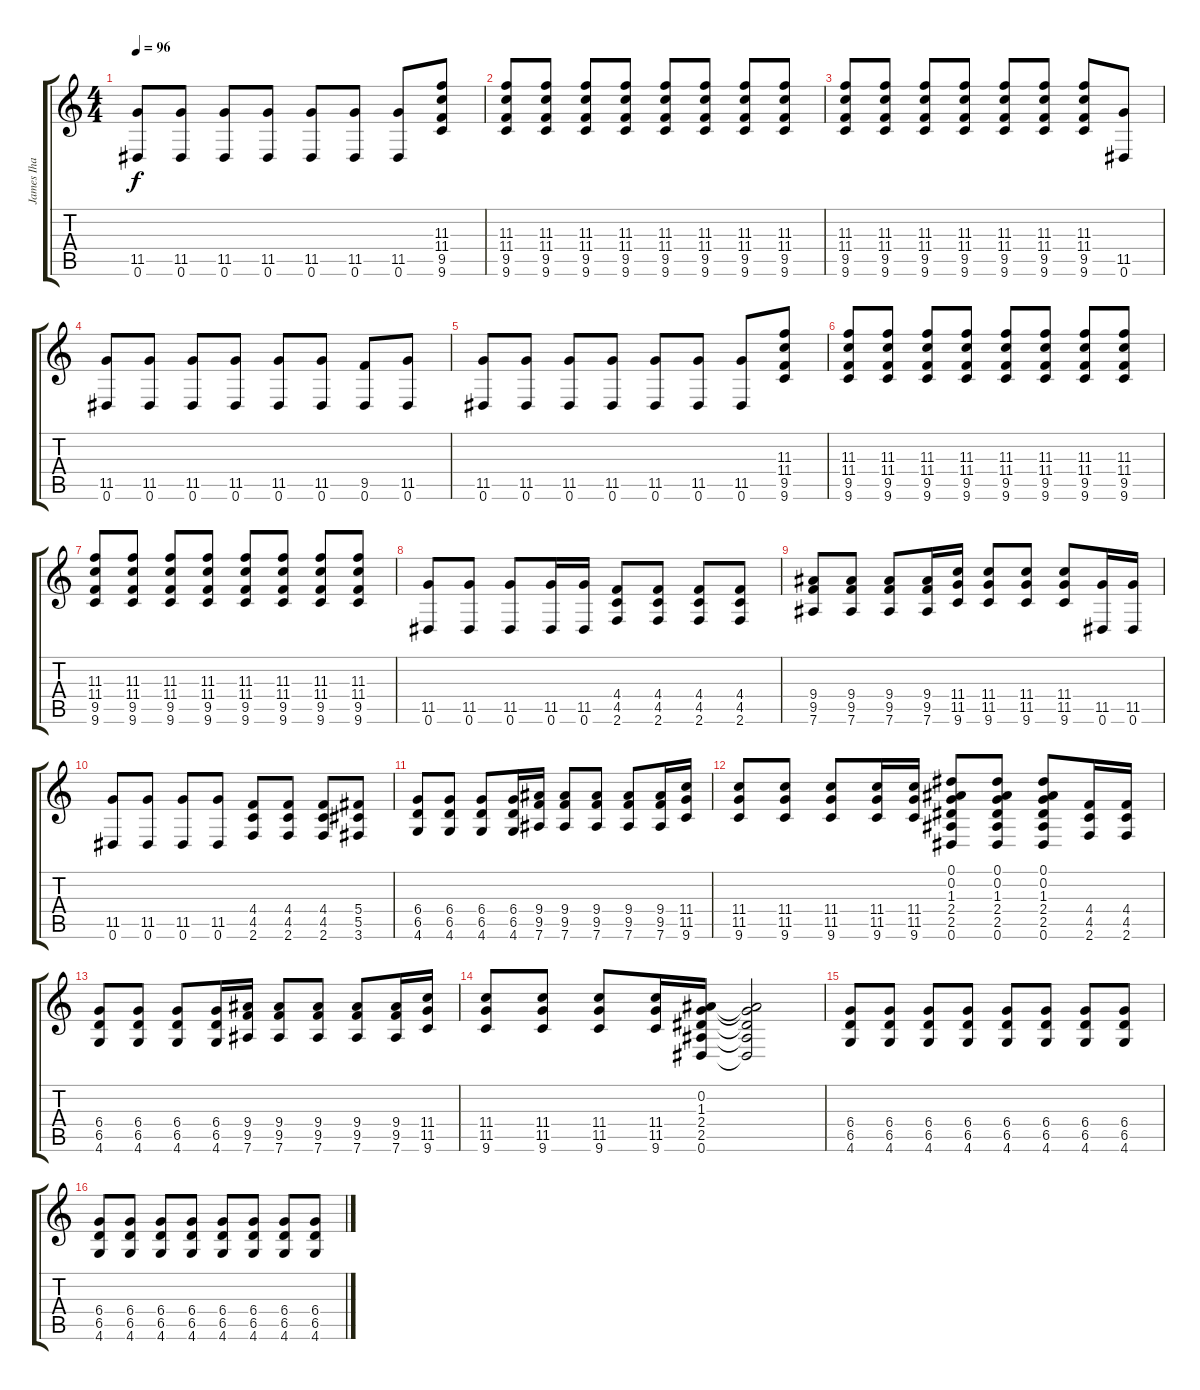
\track ("James Iha" "James Iha") {instrument distortionguitar}
\staff {score tabs}
\tuning (Eb4 Bb3 Gb3 Db3 Ab2 Eb2) {hide}
\ts (4 4)
\tempo 96
\clef g2
\ks c
(11.5 0.6).8{dy f} (11.5 0.6).8 (11.5 0.6).8 (11.5 0.6).8 (11.5 0.6).8 (11.5 0.6).8 (11.5 0.6).8 (11.3 11.4 9.5 9.6).8 |
(11.3 11.4 9.5 9.6).8 (11.3 11.4 9.5 9.6).8 (11.3 11.4 9.5 9.6).8 (11.3 11.4 9.5 9.6).8 (11.3 11.4 9.5 9.6).8 (11.3 11.4 9.5 9.6).8 (11.3 11.4 9.5 9.6).8 (11.3 11.4 9.5 9.6).8 |
(11.3 11.4 9.5 9.6).8 (11.3 11.4 9.5 9.6).8 (11.3 11.4 9.5 9.6).8 (11.3 11.4 9.5 9.6).8 (11.3 11.4 9.5 9.6).8 (11.3 11.4 9.5 9.6).8 (11.3 11.4 9.5 9.6).8 (11.5 0.6).8 |
(11.5 0.6).8 (11.5 0.6).8 (11.5 0.6).8 (11.5 0.6).8 (11.5 0.6).8 (11.5 0.6).8 (9.5 0.6).8 (11.5 0.6).8 |
(11.5 0.6).8 (11.5 0.6).8 (11.5 0.6).8 (11.5 0.6).8 (11.5 0.6).8 (11.5 0.6).8 (11.5 0.6).8 (11.3 11.4 9.5 9.6).8 |
(11.3 11.4 9.5 9.6).8 (11.3 11.4 9.5 9.6).8 (11.3 11.4 9.5 9.6).8 (11.3 11.4 9.5 9.6).8 (11.3 11.4 9.5 9.6).8 (11.3 11.4 9.5 9.6).8 (11.3 11.4 9.5 9.6).8 (11.3 11.4 9.5 9.6).8 |
(11.3 11.4 9.5 9.6).8 (11.3 11.4 9.5 9.6).8 (11.3 11.4 9.5 9.6).8 (11.3 11.4 9.5 9.6).8 (11.3 11.4 9.5 9.6).8 (11.3 11.4 9.5 9.6).8 (11.3 11.4 9.5 9.6).8 (11.3 11.4 9.5 9.6).8 |
(11.5 0.6).8 (11.5 0.6).8 (11.5 0.6).8 (11.5 0.6).16 (11.5 0.6).16 (4.4 4.5 2.6).8 (4.4 4.5 2.6).8 (4.4 4.5 2.6).8 (4.4 4.5 2.6).8 |
(9.4 9.5 7.6).8 (9.4 9.5 7.6).8 (9.4 9.5 7.6).8 (9.4 9.5 7.6).16 (11.4 11.5 9.6).16 (11.4 11.5 9.6).8 (11.4 11.5 9.6).8 (11.4 11.5 9.6).8 (11.5 0.6).16 (11.5 0.6).16 |
(11.5 0.6).8 (11.5 0.6).8 (11.5 0.6).8 (11.5 0.6).8 (4.4 4.5 2.6).8 (4.4 4.5 2.6).8 (4.4 4.5 2.6).8 (5.4 5.5 3.6).8 |
(6.4 6.5 4.6).8 (6.4 6.5 4.6).8 (6.4 6.5 4.6).8 (6.4 6.5 4.6).16 (9.4 9.5 7.6).16 (9.4 9.5 7.6).8 (9.4 9.5 7.6).8 (9.4 9.5 7.6).8 (9.4 9.5 7.6).16 (11.4 11.5 9.6).16 |
(11.4 11.5 9.6).8 (11.4 11.5 9.6).8 (11.4 11.5 9.6).8 (11.4 11.5 9.6).16 (11.4 11.5 9.6).16 (0.1 0.2 1.3 2.4 2.5 0.6).8 (0.1 0.2 1.3 2.4 2.5 0.6).8 (0.1 0.2 1.3 2.4 2.5 0.6).8 (4.4 4.5 2.6).16 (4.4 4.5 2.6).16 |
(6.4 6.5 4.6).8 (6.4 6.5 4.6).8 (6.4 6.5 4.6).8 (6.4 6.5 4.6).16 (9.4 9.5 7.6).16 (9.4 9.5 7.6).8 (9.4 9.5 7.6).8 (9.4 9.5 7.6).8 (9.4 9.5 7.6).16 (11.4 11.5 9.6).16 |
(11.4 11.5 9.6).8 (11.4 11.5 9.6).8 (11.4 11.5 9.6).8 (11.4 11.5 9.6).16 (0.2 1.3 2.4 2.5 0.6).16 (0.2{t} 1.3{t} 2.4{t} 2.5{t} 0.6{t}).2 |
(6.4 6.5 4.6).8 (6.4 6.5 4.6).8 (6.4 6.5 4.6).8 (6.4 6.5 4.6).8 (6.4 6.5 4.6).8 (6.4 6.5 4.6).8 (6.4 6.5 4.6).8 (6.4 6.5 4.6).8 |
(6.4 6.5 4.6).8 (6.4 6.5 4.6).8 (6.4 6.5 4.6).8 (6.4 6.5 4.6).8 (6.4 6.5 4.6).8 (6.4 6.5 4.6).8 (6.4 6.5 4.6).8 (6.4 6.5 4.6).8
